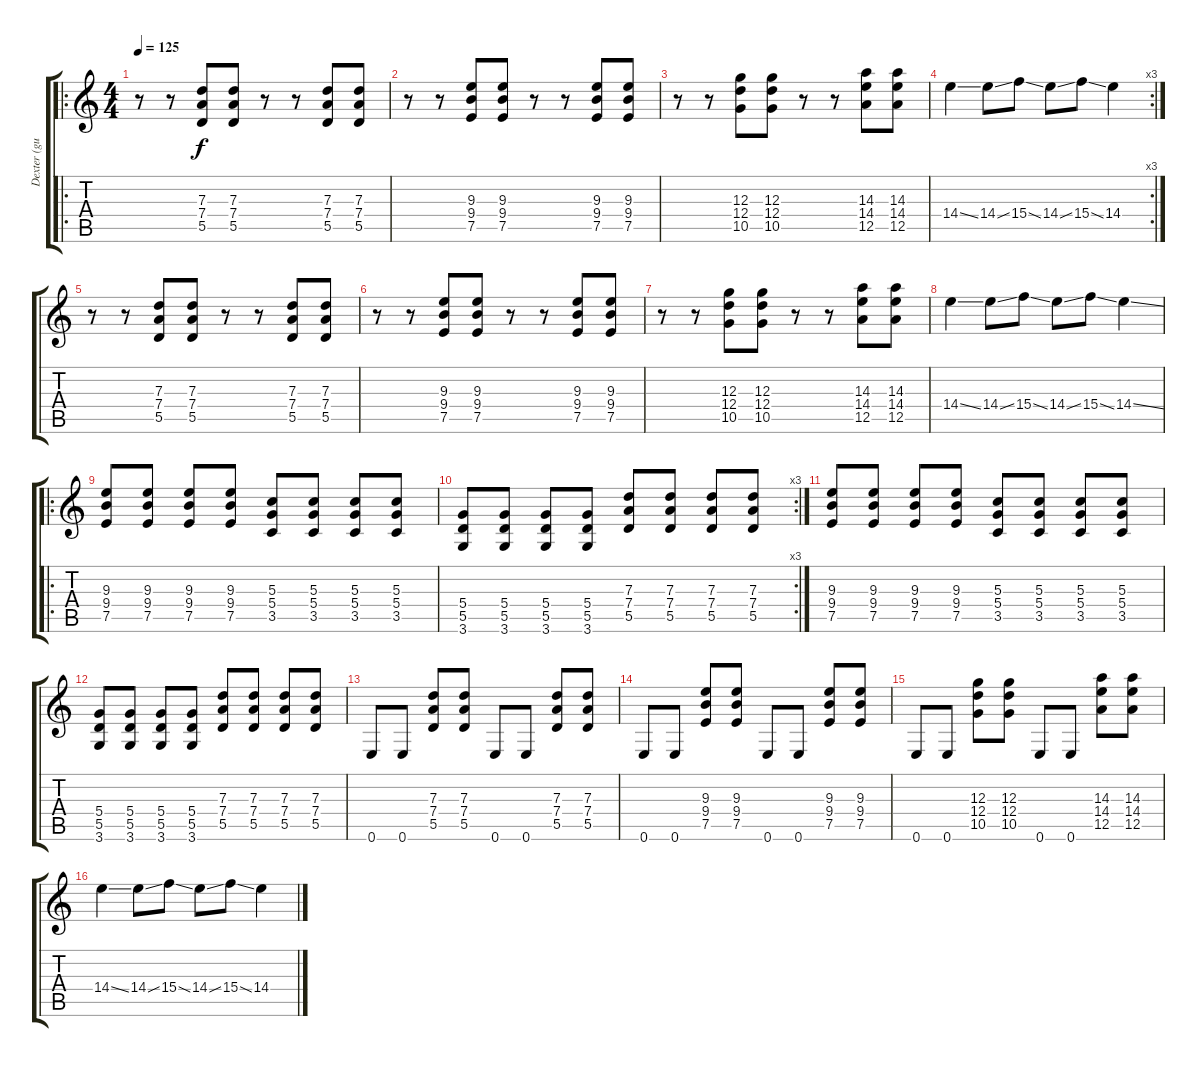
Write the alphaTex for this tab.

\track ("Dexter (guitare)" "Dexter (gu") {instrument distortionguitar}
\staff {score tabs}
\tuning (E4 B3 G3 D3 A2 E2) {hide}
\ro
\ts (4 4)
\tempo 125
\clef g2
\ks c
r.8{dy f} r.8 (7.3 7.4 5.5).8 (7.3 7.4 5.5).8 r.8 r.8 (7.3 7.4 5.5).8 (7.3 7.4 5.5).8 |
r.8 r.8 (9.3 9.4 7.5).8 (9.3 9.4 7.5).8 r.8 r.8 (9.3 9.4 7.5).8 (9.3 9.4 7.5).8 |
r.8 r.8 (12.3 12.4 10.5).8 (12.3 12.4 10.5).8 r.8 r.8 (14.3 14.4 12.5).8 (14.3 14.4 12.5).8 |
\rc 3
14.4{ss}.4 14.4{ss}.8 15.4{ss}.8 14.4{ss}.8 15.4{ss}.8 14.4.4 |
r.8 r.8 (7.3 7.4 5.5).8 (7.3 7.4 5.5).8 r.8 r.8 (7.3 7.4 5.5).8 (7.3 7.4 5.5).8 |
r.8 r.8 (9.3 9.4 7.5).8 (9.3 9.4 7.5).8 r.8 r.8 (9.3 9.4 7.5).8 (9.3 9.4 7.5).8 |
r.8 r.8 (12.3 12.4 10.5).8 (12.3 12.4 10.5).8 r.8 r.8 (14.3 14.4 12.5).8 (14.3 14.4 12.5).8 |
14.4{ss}.4 14.4{ss}.8 15.4{ss}.8 14.4{ss}.8 15.4{ss}.8 14.4{ss}.4 |
\ro
(9.3 9.4 7.5).8 (9.3 9.4 7.5).8 (9.3 9.4 7.5).8 (9.3 9.4 7.5).8 (5.3 5.4 3.5).8 (5.3 5.4 3.5).8 (5.3 5.4 3.5).8 (5.3 5.4 3.5).8 |
\rc 3
(5.4 5.5 3.6).8 (5.4 5.5 3.6).8 (5.4 5.5 3.6).8 (5.4 5.5 3.6).8 (7.3 7.4 5.5).8 (7.3 7.4 5.5).8 (7.3 7.4 5.5).8 (7.3 7.4 5.5).8 |
(9.3 9.4 7.5).8 (9.3 9.4 7.5).8 (9.3 9.4 7.5).8 (9.3 9.4 7.5).8 (5.3 5.4 3.5).8 (5.3 5.4 3.5).8 (5.3 5.4 3.5).8 (5.3 5.4 3.5).8 |
(5.4 5.5 3.6).8 (5.4 5.5 3.6).8 (5.4 5.5 3.6).8 (5.4 5.5 3.6).8 (7.3 7.4 5.5).8 (7.3 7.4 5.5).8 (7.3 7.4 5.5).8 (7.3 7.4 5.5).8 |
0.6.8 0.6.8 (7.3 7.4 5.5).8 (7.3 7.4 5.5).8 0.6.8 0.6.8 (7.3 7.4 5.5).8 (7.3 7.4 5.5).8 |
0.6.8 0.6.8 (9.3 9.4 7.5).8 (9.3 9.4 7.5).8 0.6.8 0.6.8 (9.3 9.4 7.5).8 (9.3 9.4 7.5).8 |
0.6.8 0.6.8 (12.3 12.4 10.5).8 (12.3 12.4 10.5).8 0.6.8 0.6.8 (14.3 14.4 12.5).8 (14.3 14.4 12.5).8 |
14.4{ss}.4 14.4{ss}.8 15.4{ss}.8 14.4{ss}.8 15.4{ss}.8 14.4.4
